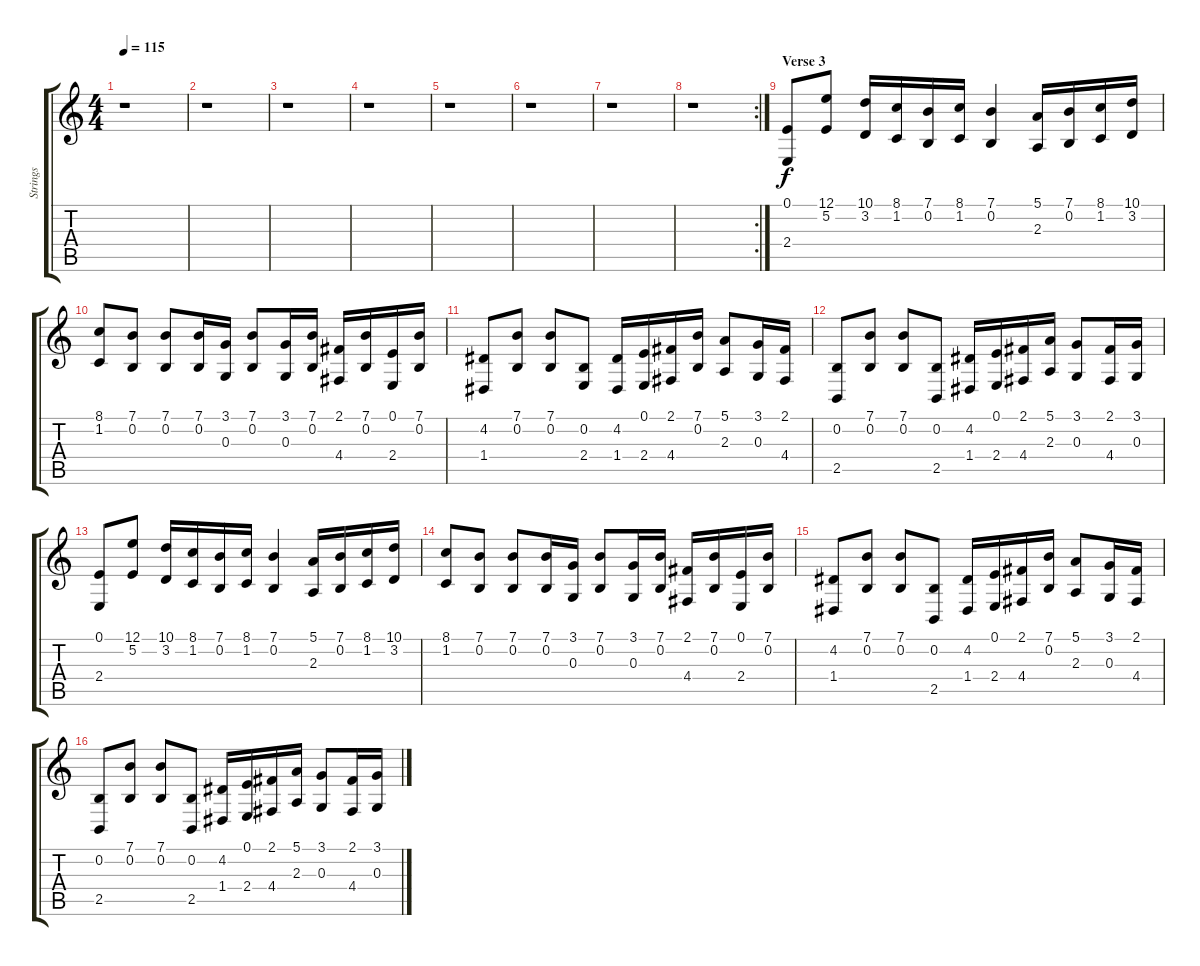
\track ("Strings" "Strings") {instrument stringensemble1}
\staff {score tabs}
\tuning (E4 B3 G3 D3 A2 E2) {hide}
\ts (4 4)
\tempo 115
\clef g2
\ks c
r.1{dy f} |
r.1 |
r.1 |
r.1 |
r.1 |
r.1 |
r.1 |
\rc 2
r.1 |
\section ("" "Verse 3")
(0.1 2.4).8{balance 2} (12.1 5.2).8 (10.1 3.2).16 (8.1 1.2).16 (7.1 0.2).16 (8.1 1.2).16 (7.1 0.2).4 (5.1 2.3).16 (7.1 0.2).16 (8.1 1.2).16 (10.1 3.2).16 |
(8.1 1.2).8{balance 4} (7.1 0.2).8 (7.1 0.2).8 (7.1 0.2).16 (3.1 0.3).16 (7.1 0.2).8 (3.1 0.3).16 (7.1 0.2).16 (2.1 4.4).16 (7.1 0.2).16 (0.1 2.4).16 (7.1 0.2).16 |
(4.2 1.4).8{balance 6} (7.1 0.2).8 (7.1 0.2).8 (0.2 2.4).8 (4.2 1.4).16 (0.1 2.4).16 (2.1 4.4).16 (7.1 0.2).16 (5.1 2.3).8 (3.1 0.3).16 (2.1 4.4).16 |
(0.2 2.5).8{balance 8} (7.1 0.2).8 (7.1 0.2).8 (0.2 2.5).8 (4.2 1.4).16 (0.1 2.4).16 (2.1 4.4).16 (5.1 2.3).16 (3.1 0.3).8 (2.1 4.4).16 (3.1 0.3).16 |
(0.1 2.4).8{balance 10} (12.1 5.2).8 (10.1 3.2).16 (8.1 1.2).16 (7.1 0.2).16 (8.1 1.2).16 (7.1 0.2).4 (5.1 2.3).16 (7.1 0.2).16 (8.1 1.2).16 (10.1 3.2).16 |
(8.1 1.2).8{balance 12} (7.1 0.2).8 (7.1 0.2).8 (7.1 0.2).16 (3.1 0.3).16 (7.1 0.2).8 (3.1 0.3).16 (7.1 0.2).16 (2.1 4.4).16 (7.1 0.2).16 (0.1 2.4).16 (7.1 0.2).16 |
(4.2 1.4).8{balance 14} (7.1 0.2).8 (7.1 0.2).8 (0.2 2.5).8 (4.2 1.4).16 (0.1 2.4).16 (2.1 4.4).16 (7.1 0.2).16 (5.1 2.3).8 (3.1 0.3).16 (2.1 4.4).16 |
(0.2 2.5).8{balance 16} (7.1 0.2).8 (7.1 0.2).8 (0.2 2.5).8 (4.2 1.4).16 (0.1 2.4).16 (2.1 4.4).16 (5.1 2.3).16 (3.1 0.3).8 (2.1 4.4).16 (3.1 0.3).16
